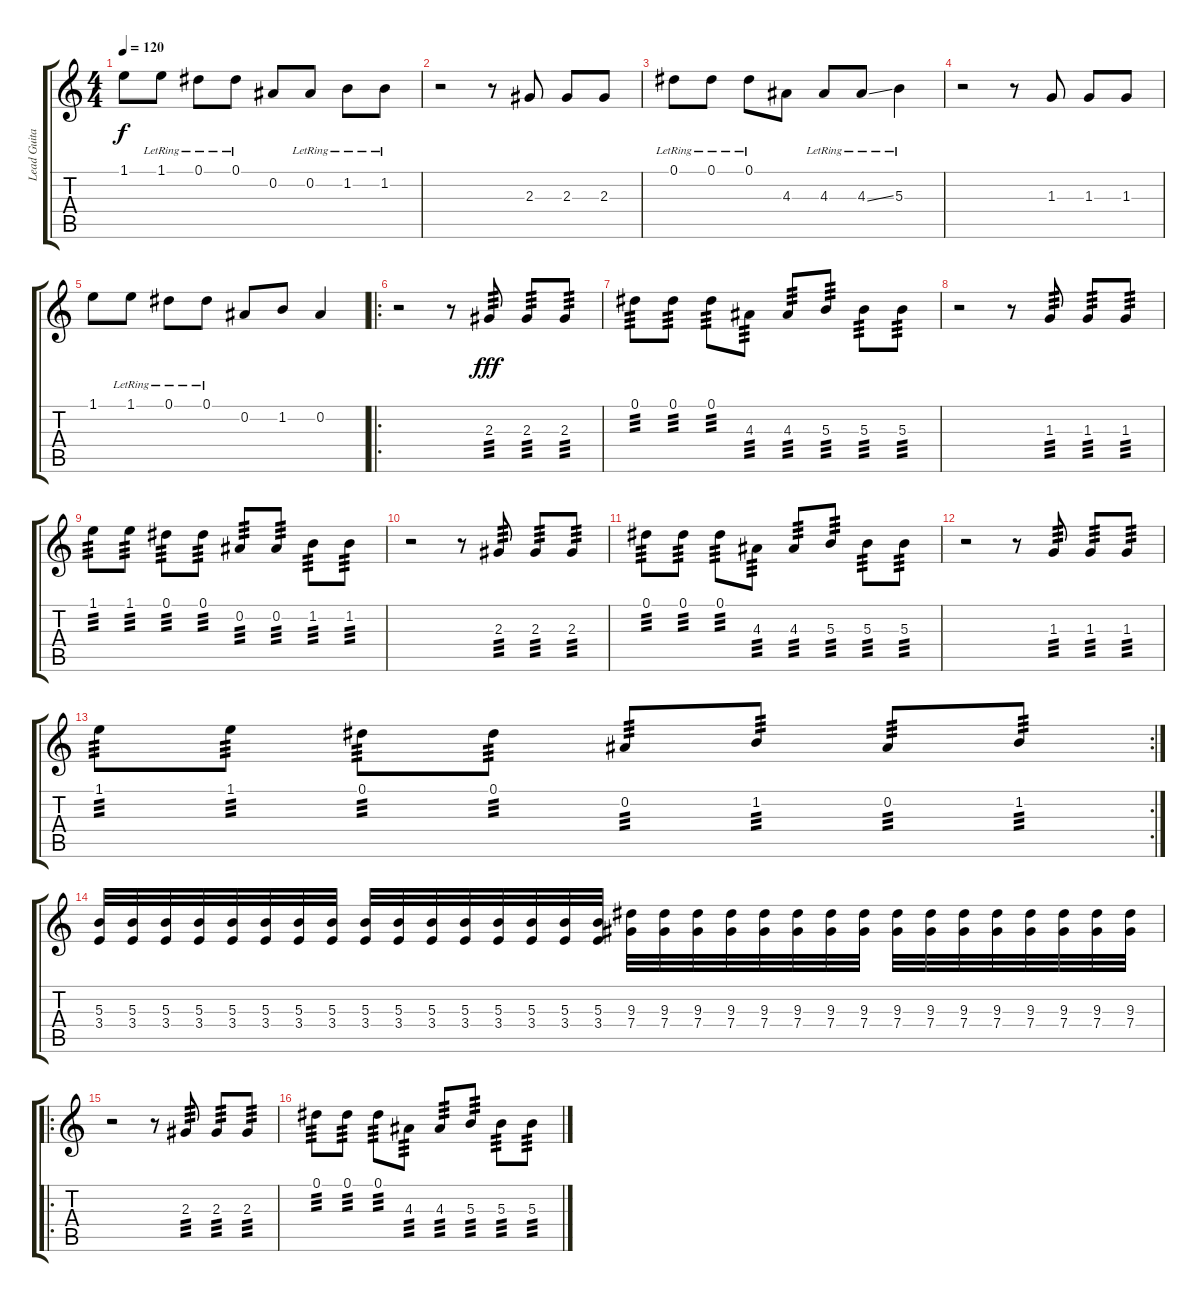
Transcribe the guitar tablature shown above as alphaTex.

\track ("Lead Guitar" "Lead Guita") {instrument distortionguitar}
\staff {score tabs}
\tuning (Eb4 Bb3 Gb3 Db3 Ab2 Db2) {hide}
\ts (4 4)
\tempo 120
\clef g2
\ks c
1.1.8{dy f} 1.1{lr}.8 0.1{lr}.8 0.1{lr}.8 0.2.8 0.2{lr}.8 1.2{lr}.8 1.2{lr}.8 |
r.2 r.8 2.3.8 2.3.8 2.3.8 |
0.1{lr}.8 0.1{lr}.8 0.1{lr}.8 4.3.8 4.3{lr}.8 4.3{ss lr}.8 5.3{lr}.4 |
r.2 r.8 1.3.8 1.3.8 1.3.8 |
1.1.8 1.1{lr}.8 0.1{lr}.8 0.1{lr}.8 0.2.8 1.2.8 0.2.4 |
\ro
r.2{balance 8} r.8 2.3.8{tp 3 dy fff} 2.3.8{tp 3} 2.3.8{tp 3} |
0.1.8{tp 3} 0.1.8{tp 3} 0.1.8{tp 3} 4.3.8{tp 3} 4.3.8{tp 3} 5.3.8{tp 3} 5.3.8{tp 3} 5.3.8{tp 3} |
r.2 r.8 1.3.8{tp 3} 1.3.8{tp 3} 1.3.8{tp 3} |
1.1.8{tp 3} 1.1.8{tp 3} 0.1.8{tp 3} 0.1.8{tp 3} 0.2.8{tp 3} 0.2.8{tp 3} 1.2.8{tp 3} 1.2.8{tp 3} |
r.2 r.8 2.3.8{tp 3} 2.3.8{tp 3} 2.3.8{tp 3} |
0.1.8{tp 3} 0.1.8{tp 3} 0.1.8{tp 3} 4.3.8{tp 3} 4.3.8{tp 3} 5.3.8{tp 3} 5.3.8{tp 3} 5.3.8{tp 3} |
r.2 r.8 1.3.8{tp 3} 1.3.8{tp 3} 1.3.8{tp 3} |
\rc 2
1.1.8{tp 3} 1.1.8{tp 3} 0.1.8{tp 3} 0.1.8{tp 3} 0.2.8{tp 3} 1.2.8{tp 3} 0.2.8{tp 3} 1.2.8{tp 3} |
(5.3 3.4).32 (5.3 3.4).32 (5.3 3.4).32 (5.3 3.4).32 (5.3 3.4).32 (5.3 3.4).32 (5.3 3.4).32 (5.3 3.4).32 (5.3 3.4).32 (5.3 3.4).32 (5.3 3.4).32 (5.3 3.4).32 (5.3 3.4).32 (5.3 3.4).32 (5.3 3.4).32 (5.3 3.4).32 (9.3 7.4).32 (9.3 7.4).32 (9.3 7.4).32 (9.3 7.4).32 (9.3 7.4).32 (9.3 7.4).32 (9.3 7.4).32 (9.3 7.4).32 (9.3 7.4).32 (9.3 7.4).32 (9.3 7.4).32 (9.3 7.4).32 (9.3 7.4).32 (9.3 7.4).32 (9.3 7.4).32 (9.3 7.4).32 |
\ro
r.2{balance 8} r.8 2.3.8{tp 3} 2.3.8{tp 3} 2.3.8{tp 3} |
0.1.8{tp 3} 0.1.8{tp 3} 0.1.8{tp 3} 4.3.8{tp 3} 4.3.8{tp 3} 5.3.8{tp 3} 5.3.8{tp 3} 5.3.8{tp 3}
